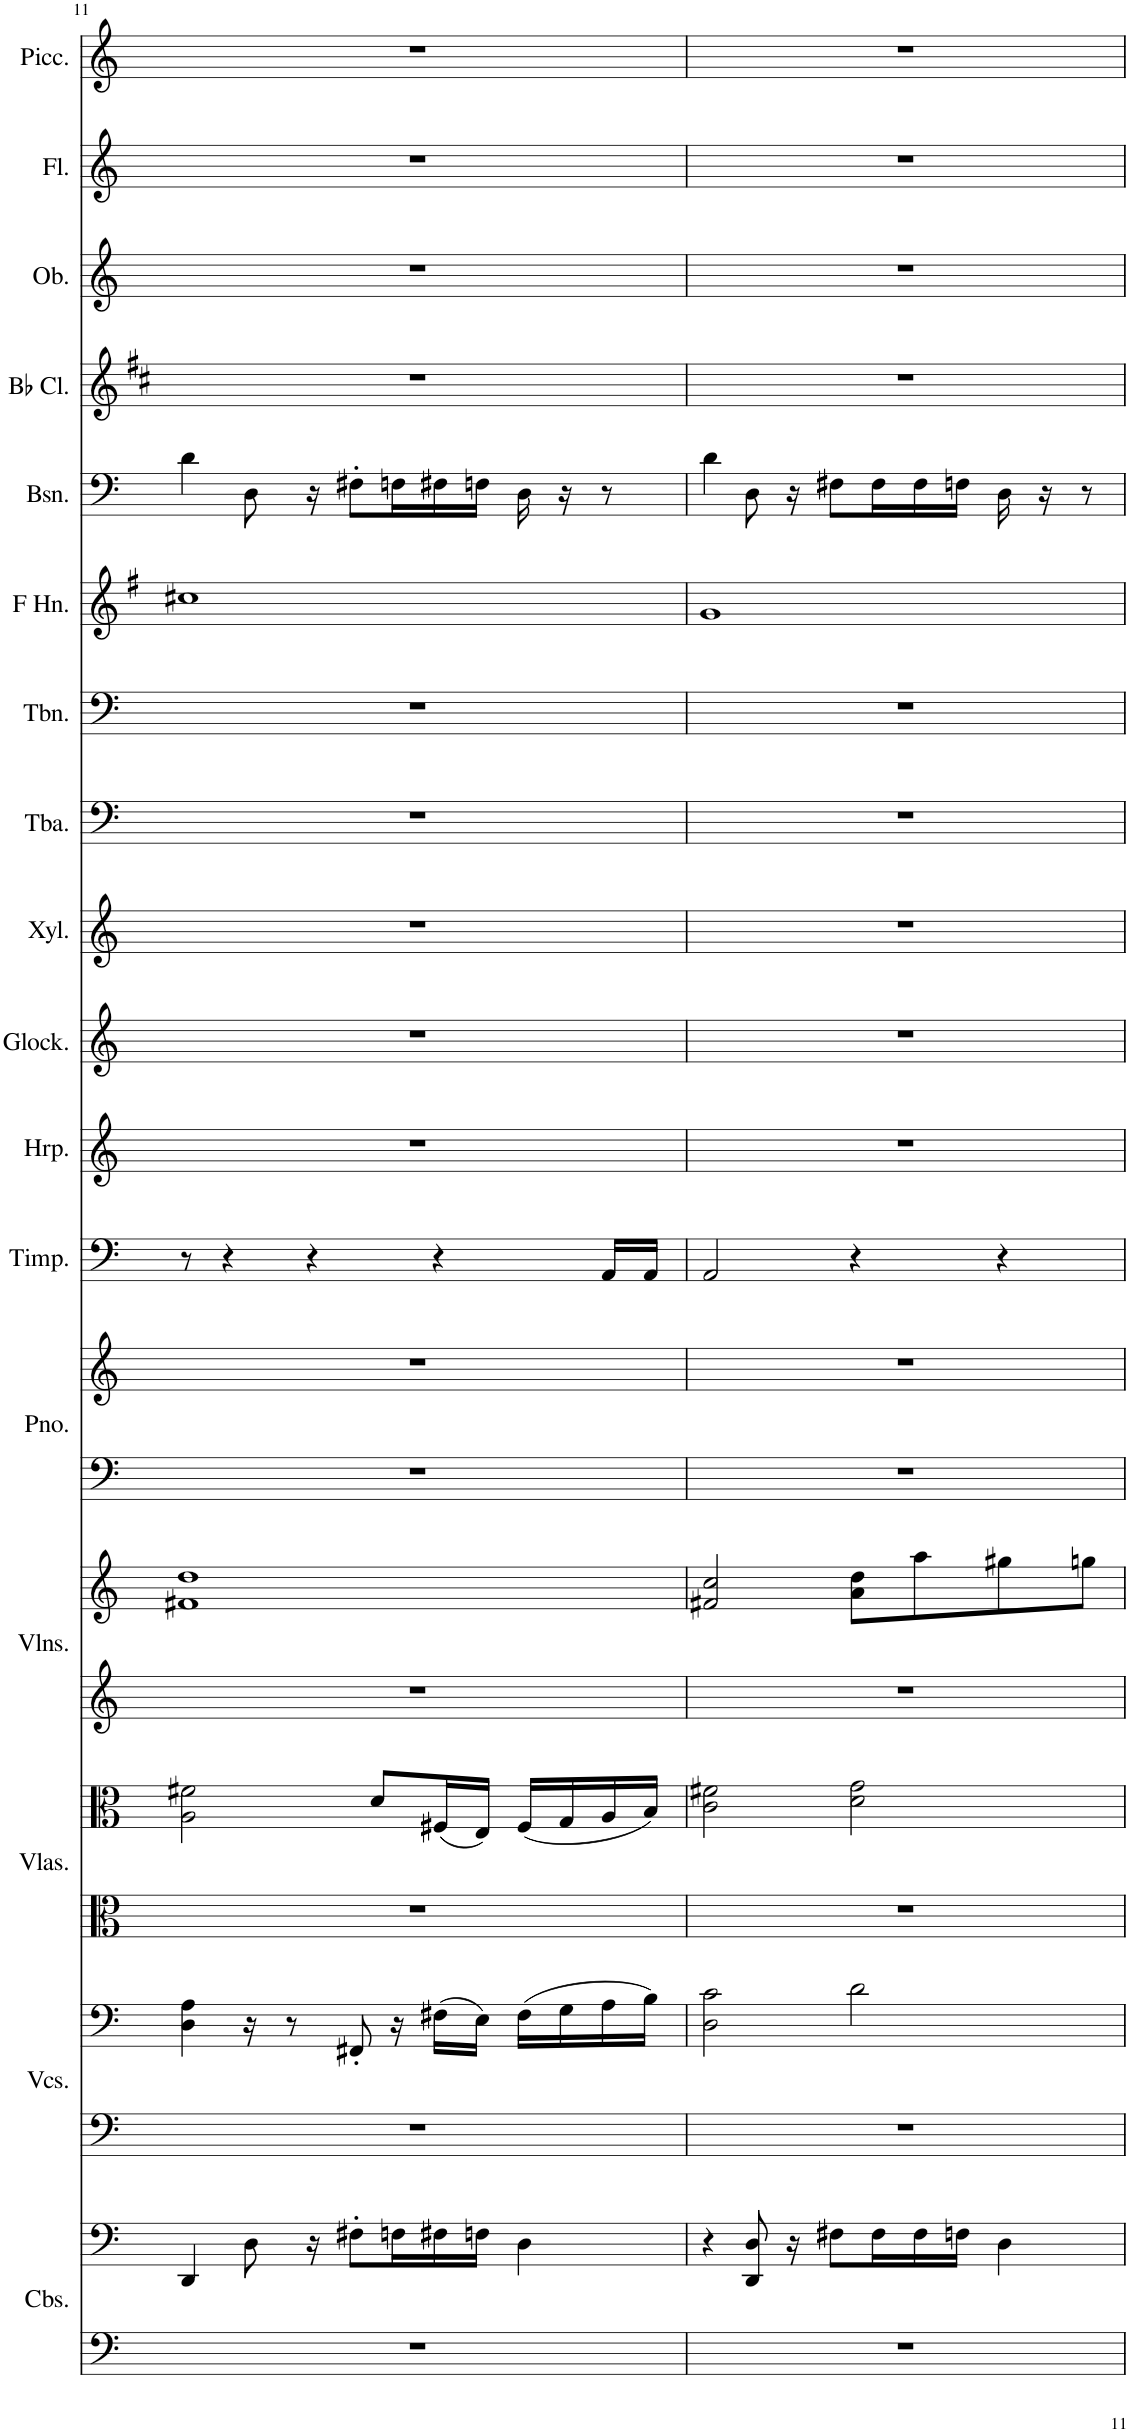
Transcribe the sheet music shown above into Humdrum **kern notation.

**kern	**kern	**kern	**kern	**kern	**kern	**kern	**kern	**kern	**kern	**kern	**kern	**kern	**kern	**kern	**kern	**kern	**kern	**kern	**kern	**kern	**kern
*part17	*part17	*part16	*part16	*part15	*part15	*part14	*part14	*part13	*part13	*part12	*part11	*part10	*part9	*part8	*part7	*part6	*part5	*part4	*part3	*part2	*part1
*staff22	*staff21	*staff20	*staff19	*staff18	*staff17	*staff16	*staff15	*staff14	*staff13	*staff12	*staff11	*staff10	*staff9	*staff8	*staff7	*staff6	*staff5	*staff4	*staff3	*staff2	*staff1
*I"Contrabasses	*	*I"Violoncellos	*	*I"Violas	*	*I"Violins	*	*I"Piano	*	*I"Timpani	*I"Harp	*I"Glockenspiel	*I"Xylophone	*I"Tuba	*I"Trombone	*I"Horn in F	*I"Bassoon	*I"Bb Clarinet	*I"Oboe	*I"Flute	*I"Piccolo
*I'Cbs.	*	*I'Vcs.	*	*I'Vlas.	*	*I'Vlns.	*	*I'Pno.	*	*I'Timp.	*I'Hrp.	*I'Glock.	*I'Xyl.	*I'Tba.	*I'Tbn.	*	*I'Bsn.	*I'Bb Cl.	*I'Ob.	*I'Fl.	*I'Picc.
!!LO:PB:g=z
*clefF4	*clefF4	*clefF4	*clefF4	*clefC3	*clefC3	*clefG2	*clefG2	*clefF4	*clefG2	*clefF4	*clefG2	*clefG2	*clefG2	*clefF4	*clefF4	*clefG2	*clefF4	*clefG2	*clefG2	*clefG2	*clefG2
*Trd7c12	*Trd7c12	*	*	*	*	*	*	*	*	*	*	*Trd-14c-24	*Trd-7c-12	*	*	*Trd4c7	*	*Trd1c2	*	*	*Trd-7c-12
*k[]	*k[]	*k[]	*k[]	*k[]	*k[]	*k[]	*k[]	*k[]	*k[]	*k[]	*k[]	*k[]	*k[]	*k[]	*k[]	*k[f#]	*k[]	*k[f#c#]	*k[]	*k[]	*k[]
*M4/4	*M4/4	*M4/4	*M4/4	*M4/4	*M4/4	*M4/4	*M4/4	*M4/4	*M4/4	*M4/4	*M4/4	*M4/4	*M4/4	*M4/4	*M4/4	*M4/4	*M4/4	*M4/4	*M4/4	*M4/4	*M4/4
=11	=11	=11	=11	=11	=11	=11	=11	=11	=11	=11	=11	=11	=11	=11	=11	=11	=11	=11	=11	=11	=11
1r	4DD/	1r	4D\ 4A\	1r	2A\ 2f#X\	1r	1f#X 1dd	1r	1r	8r	1r	1r	1r	1r	1r	1cc#X	4d\	1r	1r	1r	1r
.	.	.	.	.	.	.	.	.	.	4r	.	.	.	.	.	.	.	.	.	.	.
.	8D\	.	16r	.	.	.	.	.	.	.	.	.	.	.	.	.	8D\	.	.	.	.
.	.	.	8r	.	.	.	.	.	.	.	.	.	.	.	.	.	.	.	.	.	.
.	16r	.	.	.	.	.	.	.	.	4r	.	.	.	.	.	.	16r	.	.	.	.
.	8F#X'\L	.	8FF#X'/	.	.	.	.	.	.	.	.	.	.	.	.	.	8F#X'\L	.	.	.	.
.	.	.	.	.	8d/L	.	.	.	.	.	.	.	.	.	.	.	.	.	.	.	.
.	16Fn\L	.	16r	.	.	.	.	.	.	.	.	.	.	.	.	.	16Fn\L	.	.	.	.
.	16F#X\	.	(16F#X\LL	.	(16F#X/L	.	.	.	.	4r	.	.	.	.	.	.	16F#X\	.	.	.	.
.	16Fn\JJ	.	16E\JJ)	.	16E/JJ)	.	.	.	.	.	.	.	.	.	.	.	16Fn\JJ	.	.	.	.
.	4D\	.	(16F#\LL	.	(16F#/LL	.	.	.	.	.	.	.	.	.	.	.	16D\	.	.	.	.
.	.	.	16G\	.	16G/	.	.	.	.	.	.	.	.	.	.	.	16r	.	.	.	.
.	.	.	16A\	.	16A/	.	.	.	.	16AA/LL	.	.	.	.	.	.	8r	.	.	.	.
.	.	.	16B\JJ)	.	16B/JJ)	.	.	.	.	16AA/JJ	.	.	.	.	.	.	.	.	.	.	.
=12	=12	=12	=12	=12	=12	=12	=12	=12	=12	=12	=12	=12	=12	=12	=12	=12	=12	=12	=12	=12	=12
1r	4r	1r	2D\ 2c\	1r	2c\ 2f#X\	1r	2f#X/ 2cc/	1r	1r	2AA/	1r	1r	1r	1r	1r	1g	4d\	1r	1r	1r	1r
.	8DD/ 8D/	.	.	.	.	.	.	.	.	.	.	.	.	.	.	.	8D\	.	.	.	.
.	16r	.	.	.	.	.	.	.	.	.	.	.	.	.	.	.	16r	.	.	.	.
.	8F#X\L	.	.	.	.	.	.	.	.	.	.	.	.	.	.	.	8F#X\L	.	.	.	.
.	.	.	2d\	.	2d\ 2g\	.	8a\ 8dd\L	.	.	4r	.	.	.	.	.	.	.	.	.	.	.
.	16F#\L	.	.	.	.	.	.	.	.	.	.	.	.	.	.	.	16F#\L	.	.	.	.
.	16F#\	.	.	.	.	.	8aa\	.	.	.	.	.	.	.	.	.	16F#\	.	.	.	.
.	16Fn\JJ	.	.	.	.	.	.	.	.	.	.	.	.	.	.	.	16Fn\JJ	.	.	.	.
.	4D\	.	.	.	.	.	8gg#X\	.	.	4r	.	.	.	.	.	.	16D\	.	.	.	.
.	.	.	.	.	.	.	.	.	.	.	.	.	.	.	.	.	16r	.	.	.	.
.	.	.	.	.	.	.	8ggn\J	.	.	.	.	.	.	.	.	.	8r	.	.	.	.
=	=	=	=	=	=	=	=	=	=	=	=	=	=	=	=	=	=	=	=	=	=
*-	*-	*-	*-	*-	*-	*-	*-	*-	*-	*-	*-	*-	*-	*-	*-	*-	*-	*-	*-	*-	*-
